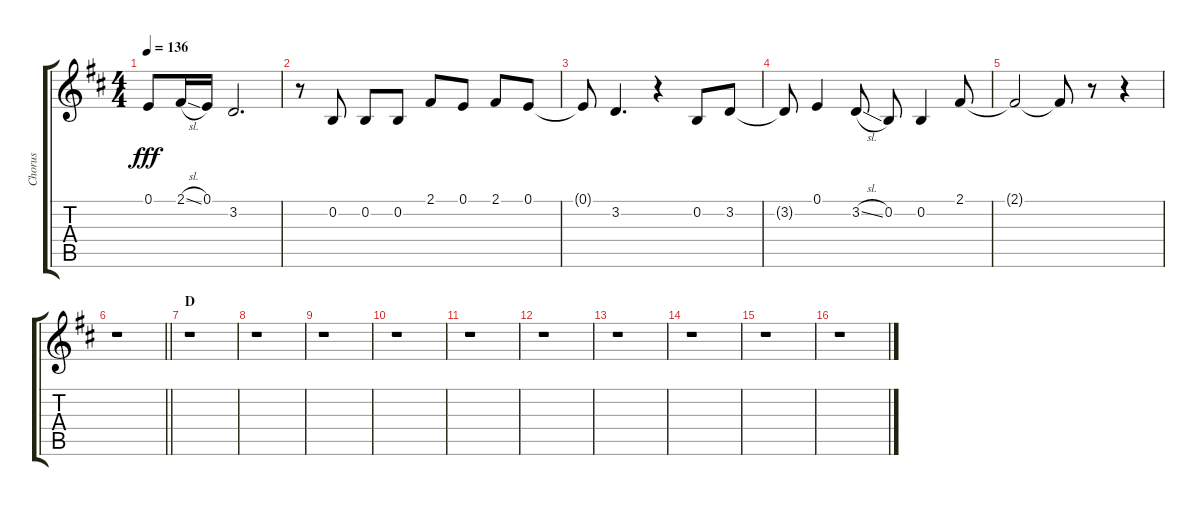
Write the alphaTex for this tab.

\track ("Chorus" "Chorus") {instrument voiceoohs}
\staff {score tabs}
\tuning (E4 B3 G3 D3 A2 E2) {hide}
\ts (4 4)
\tempo 136
\clef g2
\ks d
0.1{t}.8{dy fff} 2.1{sl}.16 0.1.16 3.2.2{d} |
r.8 0.2.8 0.2.8 0.2.8 2.1.8 0.1.8 2.1.8 0.1.8 |
0.1{t}.8 3.2.4{d} r.4 0.2.8 3.2.8 |
3.2{t}.8 0.1.4 3.2{sl}.8 0.2.8 0.2.4 2.1.8 |
2.1{t}.2 2.1{t}.8 r.8 r.4 |
\barLineRight lightlight
r.1 |
\section ("" "D")
r.1 |
r.1 |
r.1 |
r.1 |
r.1 |
r.1 |
r.1 |
r.1 |
r.1 |
r.1
